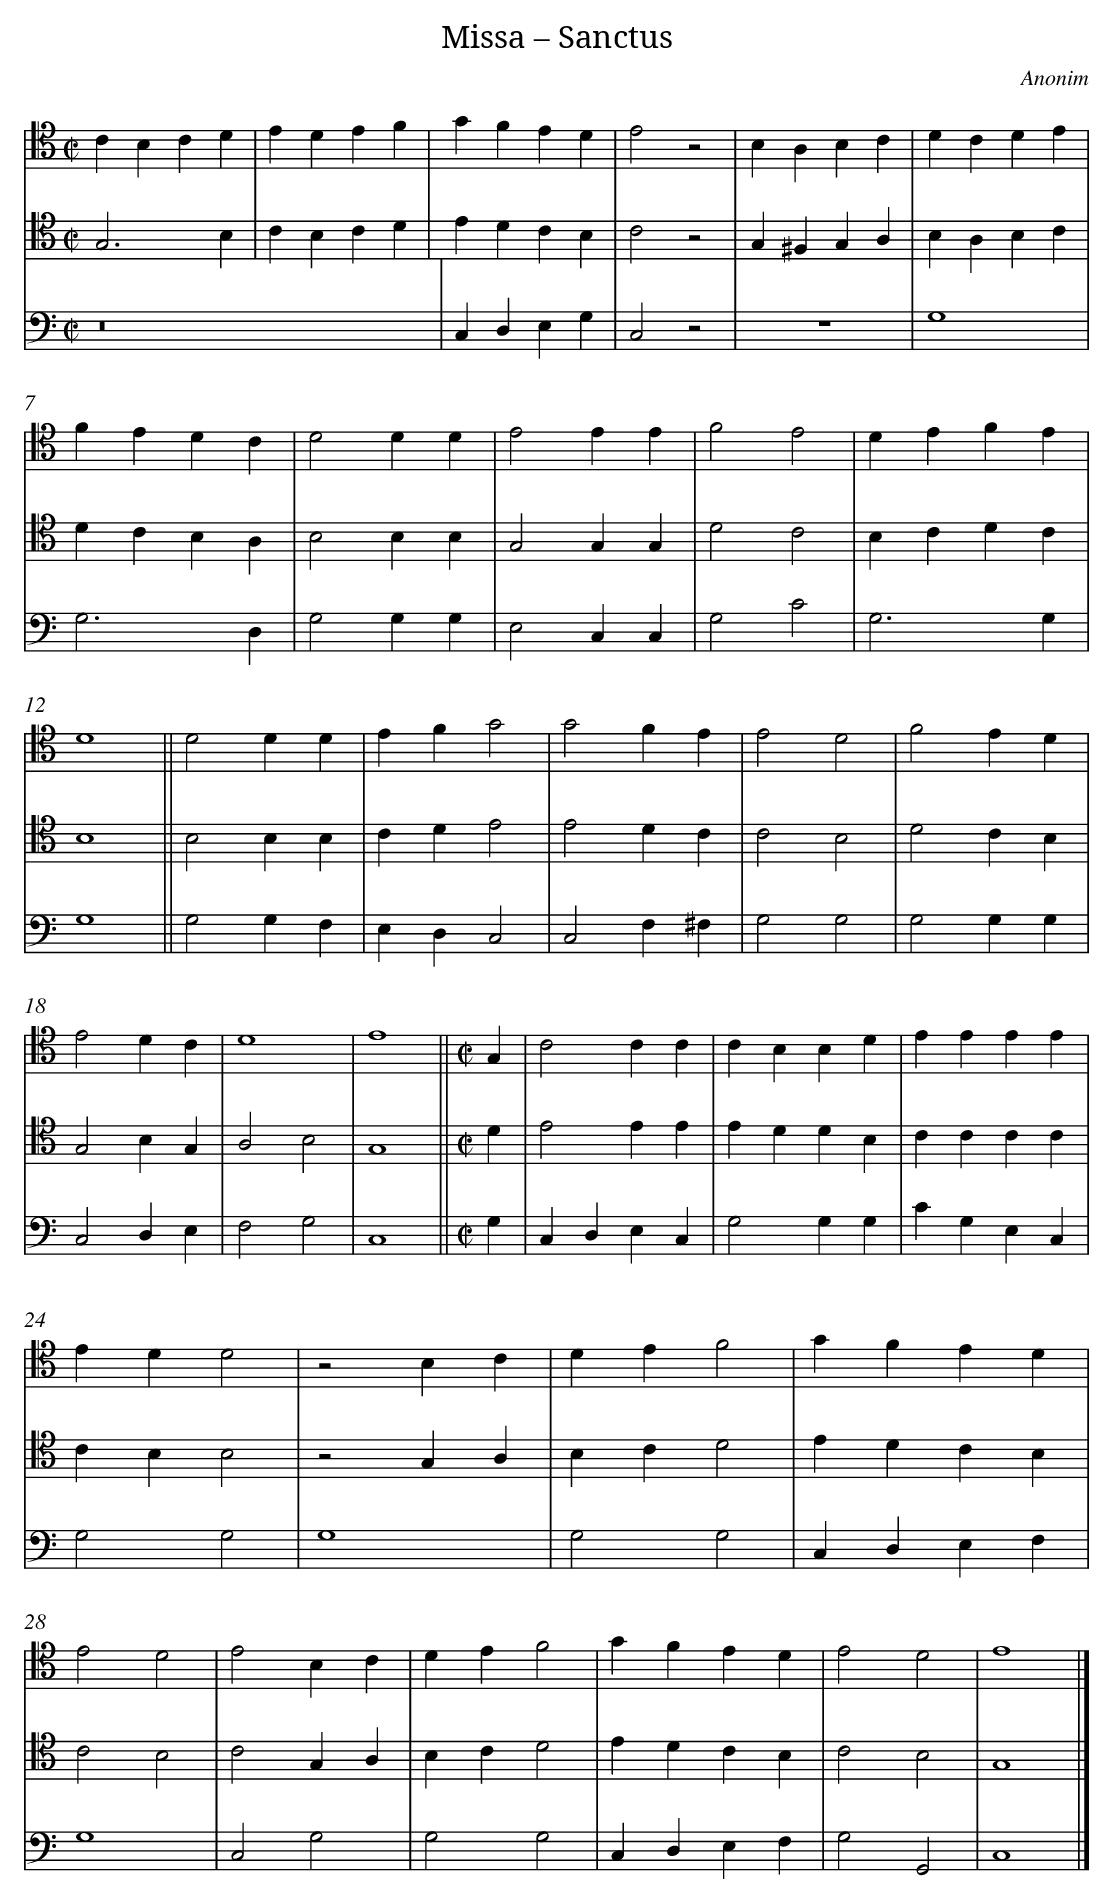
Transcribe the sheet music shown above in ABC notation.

X:1
T: Missa – Sanctus
C: Anonim
L: 1/4
M: C|
V: 1 clef=tenor
V: 2 clef=tenor
V: 3 clef=bass
K: C
[V:1] CB,CD |
[V:2] G,3B, |
[V:3] z8 [|]
[V:1] EDEF |
[V:2] CB,CD |
[V:3]  |
[V:1] GFED |
[V:2] EDCB, |
[V:3] C,D,E,G, |
[V:1] E2z2 |
[V:2] C2z2 |
[V:3] C,2z2 |
[V:1] B,A,B,C |
[V:2] G,^F,G,A, |
[V:3] z4 |
[V:1] DCDE |
[V:2] B,A,B,C |
[V:3] G,4 |
[V:1] FEDC |
[V:2] DCB,A, |
[V:3] G,3D, |
[V:1] D2DD |
[V:2] B,2B,B, |
[V:3] G,2G,G, |
[V:1] E2EE |
[V:2] G,2G,G, |
[V:3] E,2C,C, |
[V:1] F2E2 |
[V:2] D2C2 |
[V:3] G,2C2 |
[V:1] DEFE |
[V:2] B,CDC |
[V:3] G,3G, |
[V:1] D4 ||
[V:2] B,4 ||
[V:3] G,4 ||
[V:1] D2DD |
[V:2] B,2B,B, |
[V:3] G,2G,F, |
[V:1] EFG2 |
[V:2] CDE2 |
[V:3] E,D,C,2 |
[V:1] G2FE |
[V:2] E2DC |
[V:3] C,2F,^F, |
[V:1] E2D2 |
[V:2] C2B,2 |
[V:3] G,2G,2 |
[V:1] F2ED |
[V:2] D2CB, |
[V:3] G,2G,G, |
[V:1] E2DC |
[V:2] G,2B,G, |
[V:3] C,2D,E, |
[V:1] D4 |
[V:2] A,2B,2 |
[V:3] F,2G,2 |
[V:1] E4 ||
[V:2] G,4 ||
[V:3] C,4 ||
[V:1] [M:C|]G, |
[V:2] [M:C|]D |
[V:3] [M:C|]G, |
[V:1] C2CC |
[V:2] E2EE |
[V:3] C,D,E,C, |
[V:1] CB,B,D |
[V:2] EDDB, |
[V:3] G,2G,G, |
[V:1] EEEE |
[V:2] CCCC |
[V:3] CG,E,C, |
[V:1] EDD2 |
[V:2] CB,B,2 |
[V:3] G,2G,2 |
[V:1] z2B,C |
[V:2] z2G,A, |
[V:3] G,4 |
[V:1] DEF2 |
[V:2] B,CD2 |
[V:3] G,2G,2 |
[V:1] GFED |
[V:2] EDCB, |
[V:3] C,D,E,F, |
[V:1] E2D2 |
[V:2] C2B,2 |
[V:3] G,4 |
[V:1] E2B,C |
[V:2] C2G,A, |
[V:3] C,2G,2 |
[V:1] DEF2 |
[V:2] B,CD2 |
[V:3] G,2G,2 |
[V:1] GFED |
[V:2] EDCB, |
[V:3] C,D,E,F, |
[V:1] E2D2 |
[V:2] C2B,2 |
[V:3] G,2G,,2 |
[V:1] E4 |]
[V:2] G,4 |]
[V:3] C,4 |]
